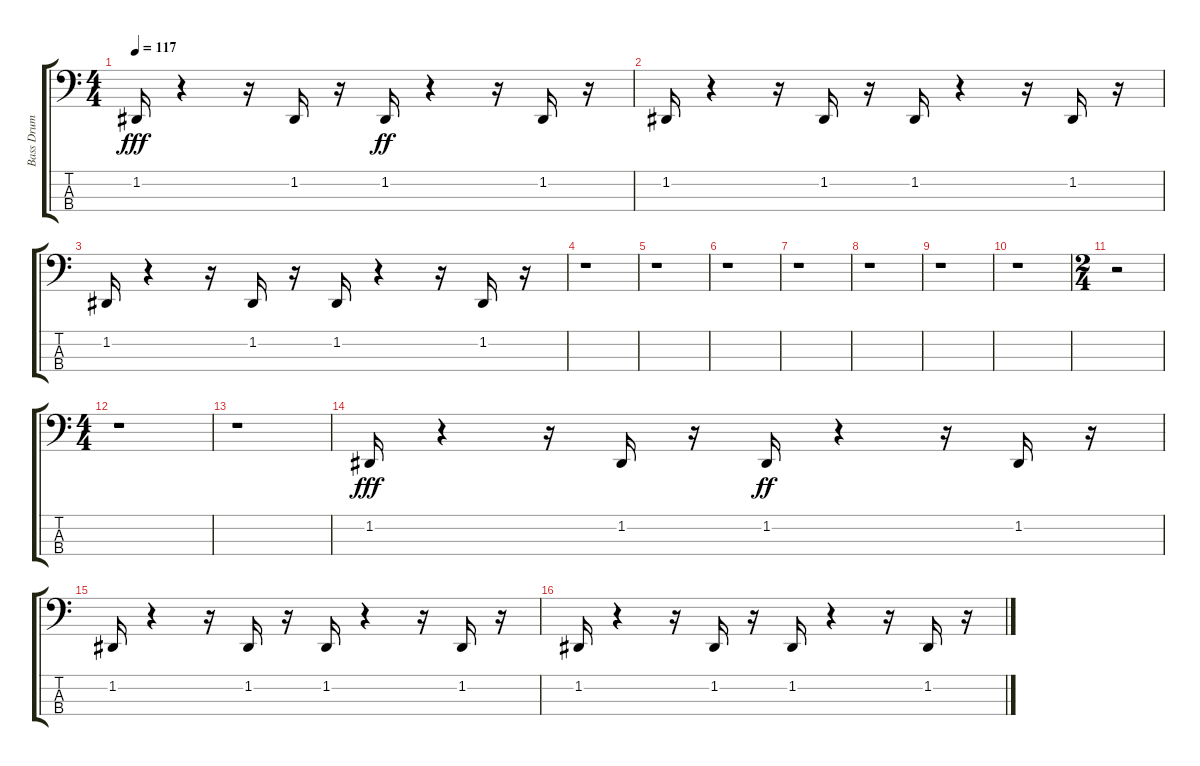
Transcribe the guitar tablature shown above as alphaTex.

\track ("Bass Drum" "Bass Drum") {instrument taikodrum}
\staff {score tabs}
\tuning (G2 D2 A1 E1) {hide}
\ts (4 4)
\tempo 117
\clef f4
\ks c
1.2.16{dy fff} r.4 r.16 1.2.16 r.16 1.2.16{dy ff} r.4 r.16 1.2.16 r.16 |
1.2.16 r.4 r.16 1.2.16 r.16 1.2.16 r.4 r.16 1.2.16 r.16 |
1.2.16 r.4 r.16 1.2.16 r.16 1.2.16 r.4 r.16 1.2.16 r.16 |
r.1 |
r.1 |
r.1 |
r.1 |
r.1 |
r.1 |
r.1 |
\ts (2 4)
r.2 |
\ts (4 4)
r.1 |
r.1 |
1.2.16{dy fff} r.4 r.16 1.2.16 r.16 1.2.16{dy ff} r.4 r.16 1.2.16 r.16 |
1.2.16 r.4 r.16 1.2.16 r.16 1.2.16 r.4 r.16 1.2.16 r.16 |
1.2.16 r.4 r.16 1.2.16 r.16 1.2.16 r.4 r.16 1.2.16 r.16
